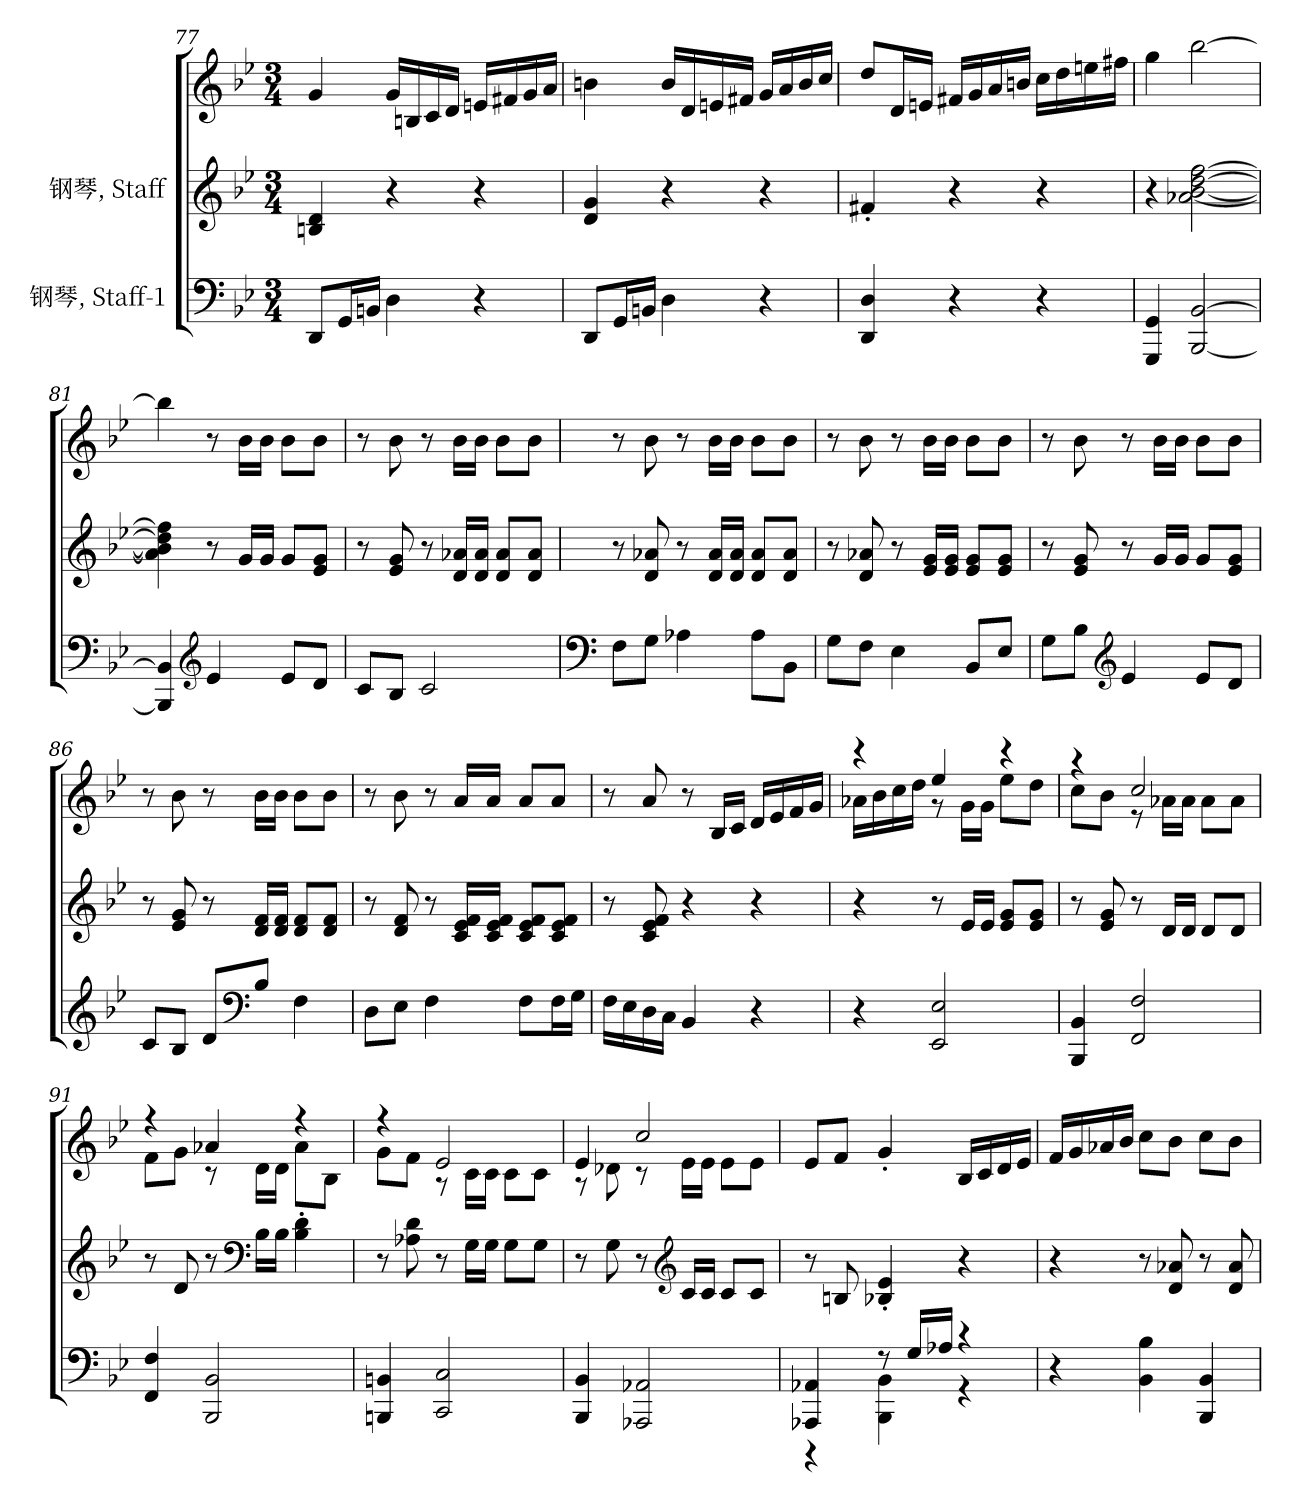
**kern	**kern	**kern
*part2	*part1	*part1
*staff3	*staff2	*staff1
*I"钢琴, Staff-1	*I"钢琴, Staff	*
*clefF4	*clefG2	*clefG2
*k[b-e-]	*k[b-e-]	*k[b-e-]
*M3/4	*M3/4	*M3/4
=77	=77	=77
8DD/L	4Bn/ 4d/	4g/
16GG/L	.	.
16BBn/JJ	.	.
4D\	4r	16g/LL
.	.	16Bn/
.	.	16c/
.	.	16d/JJ
4r	4r	16en/LL
.	.	16f#X/
.	.	16g/
.	.	16a/JJ
!!LO:LB:g=z
=78	=78	=78
8DD/L	4d/ 4g/	4bn\
16GG/L	.	.
16BBn/JJ	.	.
4D\	4r	16b/LL
.	.	16d/
.	.	16en/
.	.	16f#X/JJ
4r	4r	16g/LL
.	.	16a/
.	.	16b/
.	.	16cc/JJ
=79	=79	=79
4DD/ 4D/	4f#X'/	8dd/L
.	.	16d/L
.	.	16en/JJ
4r	4r	16f#X/LL
.	.	16g/
.	.	16a/
.	.	16bn/JJ
4r	4r	16cc\LL
.	.	16dd\
.	.	16een\
.	.	16ff#X\JJ
=80	=80	=80
4GGG/ 4GG/	4r	4gg\
[2BBB-/ [2BB-/	[2a-X\ [2b-\ [2dd\ [2ff\	[2bb-\
=81	=81	=81
4BBB-/] 4BB-/]	4a-\] 4b-\] 4dd\] 4ff\]	4bb-\]
*clefG2	*	*
4e-/	8r	8r
.	16g/LL	16b-\LL
.	16g/JJ	16b-\JJ
8e-/L	8g/L	8b-\L
8d/J	8e-/ 8g/J	8b-\J
!!LO:LB:g=z
=82	=82	=82
8c/L	8r	8r
8B-/J	8e-/ 8g/	8b-\
2c/	8r	8r
.	16d/ 16a-X/LL	16b-\LL
.	16d/ 16a-/JJ	16b-\JJ
.	8d/ 8a-/L	8b-\L
.	8d/ 8a-/J	8b-\J
=83	=83	=83
*clefF4	*	*
8F\L	8r	8r
8G\J	8d/ 8a-X/	8b-\
4A-X\	8r	8r
.	16d/ 16a-/LL	16b-\LL
.	16d/ 16a-/JJ	16b-\JJ
8A-\L	8d/ 8a-/L	8b-\L
8BB-\J	8d/ 8a-/J	8b-\J
=84	=84	=84
8G\L	8r	8r
8F\J	8d/ 8a-X/	8b-\
4E-\	8r	8r
.	16e-/ 16g/LL	16b-\LL
.	16e-/ 16g/JJ	16b-\JJ
8BB-/L	8e-/ 8g/L	8b-\L
8E-/J	8e-/ 8g/J	8b-\J
=85	=85	=85
8G\L	8r	8r
8B-\J	8e-/ 8g/	8b-\
*clefG2	*	*
4e-/	8r	8r
.	16g/LL	16b-\LL
.	16g/JJ	16b-\JJ
8e-/L	8g/L	8b-\L
8d/J	8e-/ 8g/J	8b-\J
!!LO:PB:g=z
=86	=86	=86
8c/L	8r	8r
8B-/J	8e-/ 8g/	8b-\
8d/L	8r	8r
*clefF4	*	*
8B-/J	16d/ 16f/LL	16b-\LL
.	16d/ 16f/JJ	16b-\JJ
4F\	8d/ 8f/L	8b-\L
.	8d/ 8f/J	8b-\J
=87	=87	=87
8D\L	8r	8r
8E-\J	8d/ 8f/	8b-\
4F\	8r	8r
.	16c/ 16e-/ 16f/LL	16a/LL
.	16c/ 16e-/ 16f/JJ	16a/JJ
8F\L	8c/ 8e-/ 8f/L	8a/L
16F\L	8c/ 8e-/ 8f/J	8a/J
16G\JJ	.	.
=88	=88	=88
16F\LL	8r	8r
16E-\	.	.
16D\	8c/ 8e-/ 8f/	8a/
16C\JJ	.	.
4BB-/	4r	8r
.	.	16B-/LL
.	.	16c/JJ
4r	4r	16d/LL
.	.	16e-/
.	.	16f/
.	.	16g/JJ
!!LO:LB:g=z
=89	=89	=89
*	*	*^
4r	4r	4r	16a-X\LL
.	.	.	16b-\
.	.	.	16cc\
.	.	.	16dd\JJ
2EE-/ 2E-/	8r	4ee-/	8r
.	16e-/LL	.	16g\LL
.	16e-/JJ	.	16g\JJ
.	8e-/ 8g/L	4r	8ee-\L
.	8e-/ 8g/J	.	8dd\J
=90	=90	=90	=90
4BBB-/ 4BB-/	8r	4r	8cc\L
.	8e-/ 8g/	.	8b-\J
2FF/ 2F/	8r	2cc/	8r
.	16d/LL	.	16a-X\LL
.	16d/JJ	.	16a-\JJ
.	8d/L	.	8a-\L
.	8d/J	.	8a-\J
=91	=91	=91	=91
4FF/ 4F/	8r	4r	8f\L
.	8d/	.	8g\J
2BBB-/ 2BB-/	8r	4a-X/	8r
*	*clefF4	*	*
.	16B-\LL	.	16d\LL
.	16B-\JJ	.	16d\JJ
.	4B-\' 4d\'	4r	8a-\L
.	.	.	8B-\J
=92	=92	=92	=92
4BBBn/ 4BBn/	8r	4r	8g\L
.	8A-X\ 8d\	.	8f\J
2CC/ 2C/	8r	2e-/	8r
.	16G\LL	.	16c\LL
.	16G\JJ	.	16c\JJ
.	8G\L	.	8c\L
.	8G\J	.	8c\J
!!LO:LB:g=z	!!
=93	=93	=93	=93
4BBB-/ 4BB-/	8r	4e-/	8r
.	8G\	.	8d-X\
2AAA-X/ 2AA-X/	8r	2cc/	8r
*	*clefG2	*	*
.	16c/LL	.	16e-\LL
.	16c/JJ	.	16e-\JJ
.	8c/L	.	8e-\L
.	8c/J	.	8e-\J
*	*	*v	*v
=94	=94	=94
*^	*	*
4AAA-X/ 4AA-X/	4r	8r	8e-/L
.	.	8Bn/	8f/J
8r	4BBB-\ 4BB-\	4B-X/' 4e-/'	4g'/
16G/LL	.	.	.
16A-X/JJ	.	.	.
4r	4r	4r	16B-/LL
.	.	.	16c/
.	.	.	16d/
.	.	.	16e-/JJ
*v	*v	*	*
=95	=95	=95
4r	4r	16f/LL
.	.	16g/
.	.	16a-X/
.	.	16b-/JJ
4BB-\ 4B-\	8r	8cc\L
.	8d/ 8a-X/	8b-\J
4BBB-/ 4BB-/	8r	8cc\L
.	8d/ 8a-/	8b-\J
=	=	=
*-	*-	*-
